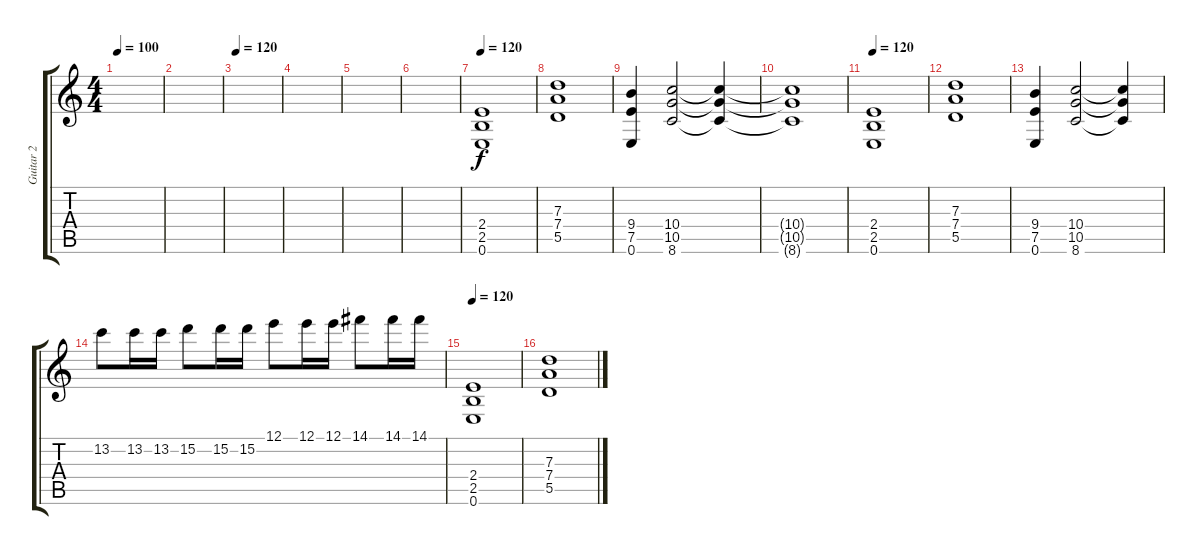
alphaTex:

\track ("Guitar 2" "Guitar 2") {instrument distortionguitar}
\staff {score tabs}
\tuning (E4 B3 G3 D3 A2 E2) {hide}
\ts (4 4)
\tempo 100
\clef g2
\ks c
|
|
\tempo 120
|
|
|
|
\tempo 120
(2.4 2.5 0.6).1{volume 16} |
(7.3 7.4 5.5).1 |
(9.4 7.5 0.6).4 (10.4 10.5 8.6).2 (10.4{t} 10.5{t} 8.6{t}).4 |
(10.4{t} 10.5{t} 8.6{t}).1 |
\tempo 120
(2.4 2.5 0.6).1{volume 16} |
(7.3 7.4 5.5).1 |
(9.4 7.5 0.6).4 (10.4 10.5 8.6).2 (10.4{t} 10.5{t} 8.6{t}).4 |
13.2.8 13.2.16 13.2.16 15.2.8 15.2.16 15.2.16 12.1.8 12.1.16 12.1.16 14.1.8 14.1.16 14.1.16 |
\tempo 120
(2.4 2.5 0.6).1{volume 16} |
(7.3 7.4 5.5).1
